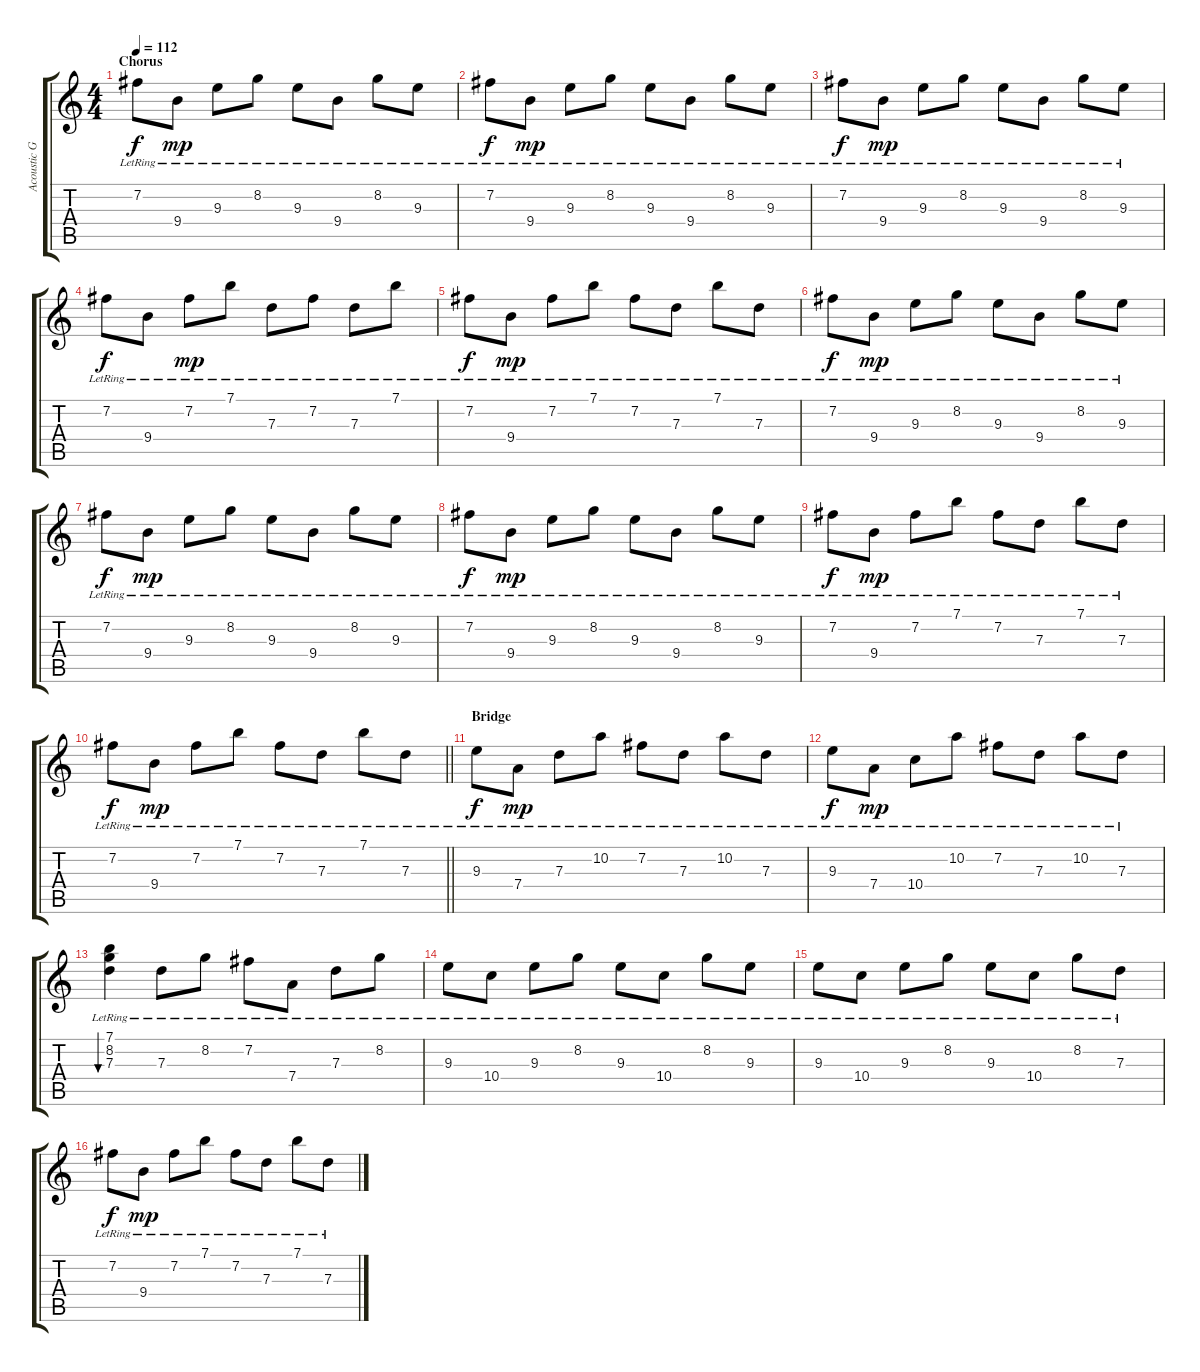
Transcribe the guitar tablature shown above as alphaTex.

\track ("Acoustic Guitar" "Acoustic G") {instrument acousticguitarsteel}
\staff {score tabs}
\tuning (E4 B3 G3 D3 A2 E2) {hide}
\ts (4 4)
\section ("" "Chorus")
\tempo 112
\clef g2
\ks c
7.2{lr}.8{dy f} 9.4{lr}.8{dy mp} 9.3{lr}.8 8.2{lr}.8 9.3{lr}.8 9.4{lr}.8 8.2{lr}.8 9.3{lr}.8 |
7.2{lr}.8{dy f} 9.4{lr}.8{dy mp} 9.3{lr}.8 8.2{lr}.8 9.3{lr}.8 9.4{lr}.8 8.2{lr}.8 9.3{lr}.8 |
7.2{lr}.8{dy f} 9.4{lr}.8{dy mp} 9.3{lr}.8 8.2{lr}.8 9.3{lr}.8 9.4{lr}.8 8.2{lr}.8 9.3{lr}.8 |
7.2{lr}.8{dy f} 9.4{lr}.8 7.2{lr}.8{dy mp} 7.1{lr}.8 7.3{lr}.8 7.2{lr}.8 7.3{lr}.8 7.1{lr}.8 |
7.2{lr}.8{dy f} 9.4{lr}.8{dy mp} 7.2{lr}.8 7.1{lr}.8 7.2{lr}.8 7.3{lr}.8 7.1{lr}.8 7.3{lr}.8 |
7.2{lr}.8{dy f} 9.4{lr}.8{dy mp} 9.3{lr}.8 8.2{lr}.8 9.3{lr}.8 9.4{lr}.8 8.2{lr}.8 9.3{lr}.8 |
7.2{lr}.8{dy f} 9.4{lr}.8{dy mp} 9.3{lr}.8 8.2{lr}.8 9.3{lr}.8 9.4{lr}.8 8.2{lr}.8 9.3{lr}.8 |
7.2{lr}.8{dy f} 9.4{lr}.8{dy mp} 9.3{lr}.8 8.2{lr}.8 9.3{lr}.8 9.4{lr}.8 8.2{lr}.8 9.3{lr}.8 |
7.2{lr}.8{dy f} 9.4{lr}.8{dy mp} 7.2{lr}.8 7.1{lr}.8 7.2{lr}.8 7.3{lr}.8 7.1{lr}.8 7.3{lr}.8 |
\barLineRight lightlight
7.2{lr}.8{dy f} 9.4{lr}.8{dy mp} 7.2{lr}.8 7.1{lr}.8 7.2{lr}.8 7.3{lr}.8 7.1{lr}.8 7.3{lr}.8 |
\section ("" "Bridge")
9.3{lr}.8{dy f} 7.4{lr}.8{dy mp} 7.3{lr}.8 10.2{lr}.8 7.2{lr}.8 7.3{lr}.8 10.2{lr}.8 7.3{lr}.8 |
9.3{lr}.8{dy f} 7.4{lr}.8{dy mp} 10.4{lr}.8 10.2{lr}.8 7.2{lr}.8 7.3{lr}.8 10.2{lr}.8 7.3{lr}.8 |
(7.1{lr} 8.2{lr} 7.3{lr}).4{bu 120} 7.3{lr}.8 8.2{lr}.8 7.2{lr}.8 7.4{lr}.8 7.3{lr}.8 8.2{lr}.8 |
9.3{lr}.8 10.4{lr}.8 9.3{lr}.8 8.2{lr}.8 9.3{lr}.8 10.4{lr}.8 8.2{lr}.8 9.3{lr}.8 |
9.3{lr}.8 10.4{lr}.8 9.3{lr}.8 8.2{lr}.8 9.3{lr}.8 10.4{lr}.8 8.2{lr}.8 7.3{lr}.8 |
7.2{lr}.8{dy f} 9.4{lr}.8{dy mp} 7.2{lr}.8 7.1{lr}.8 7.2{lr}.8 7.3{lr}.8 7.1{lr}.8 7.3{lr}.8
